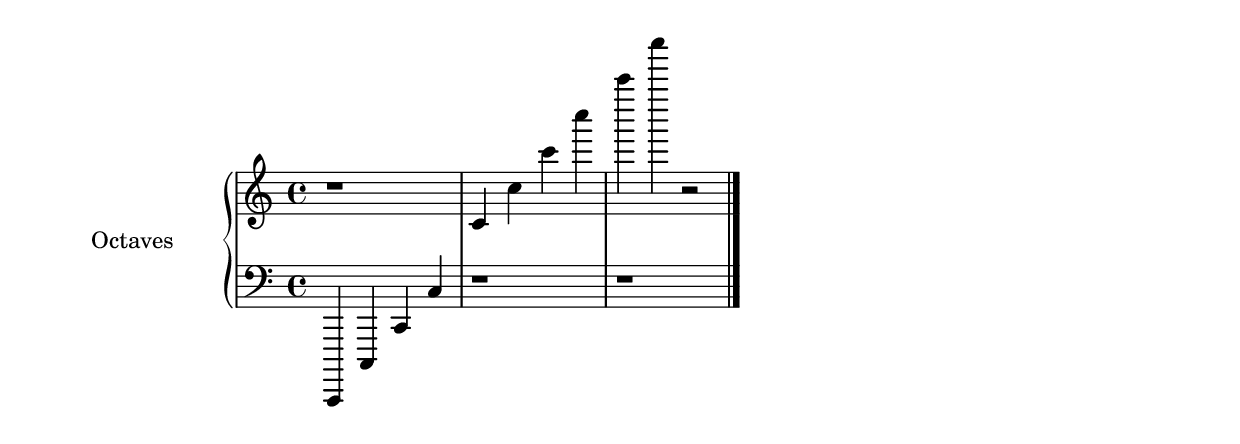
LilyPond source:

\version "2.17.28"
% transformed with musicxml2ly.xsl v0.1.12-5 (25.10.2013)
\header {
}
        
\paper {
}
            
\layout {
  indent = 3.0\cm
%  short-indent = 0.5\cm
}
        
\score {
  <<
    \new PianoStaff <<
      \set PianoStaff.instrumentName = #"Octaves"
      \new Staff = "PartP1Staff1" <<
        \new Voice = "PartP1Staff1Voice1" {
          \key c\major
          \time 4/4
          \clef treble
          r1 |%1
          c'4 c''4 c'''4 c''''4 |%2
          c'''''4 c''''''4 r2 |%3
          \bar "|."
        }
      >>
            
      \new Staff = "PartP1Staff2" <<
        \new Voice = "PartP1Staff2Voice2" {
          \key c\major
          \time 4/4
          \clef bass
          c,,,4 c,,4 c,4 c4 |%1
          r1 |%2
          r1 |%3
          \bar "|."
        }
      >>
    >>
  >>            
}